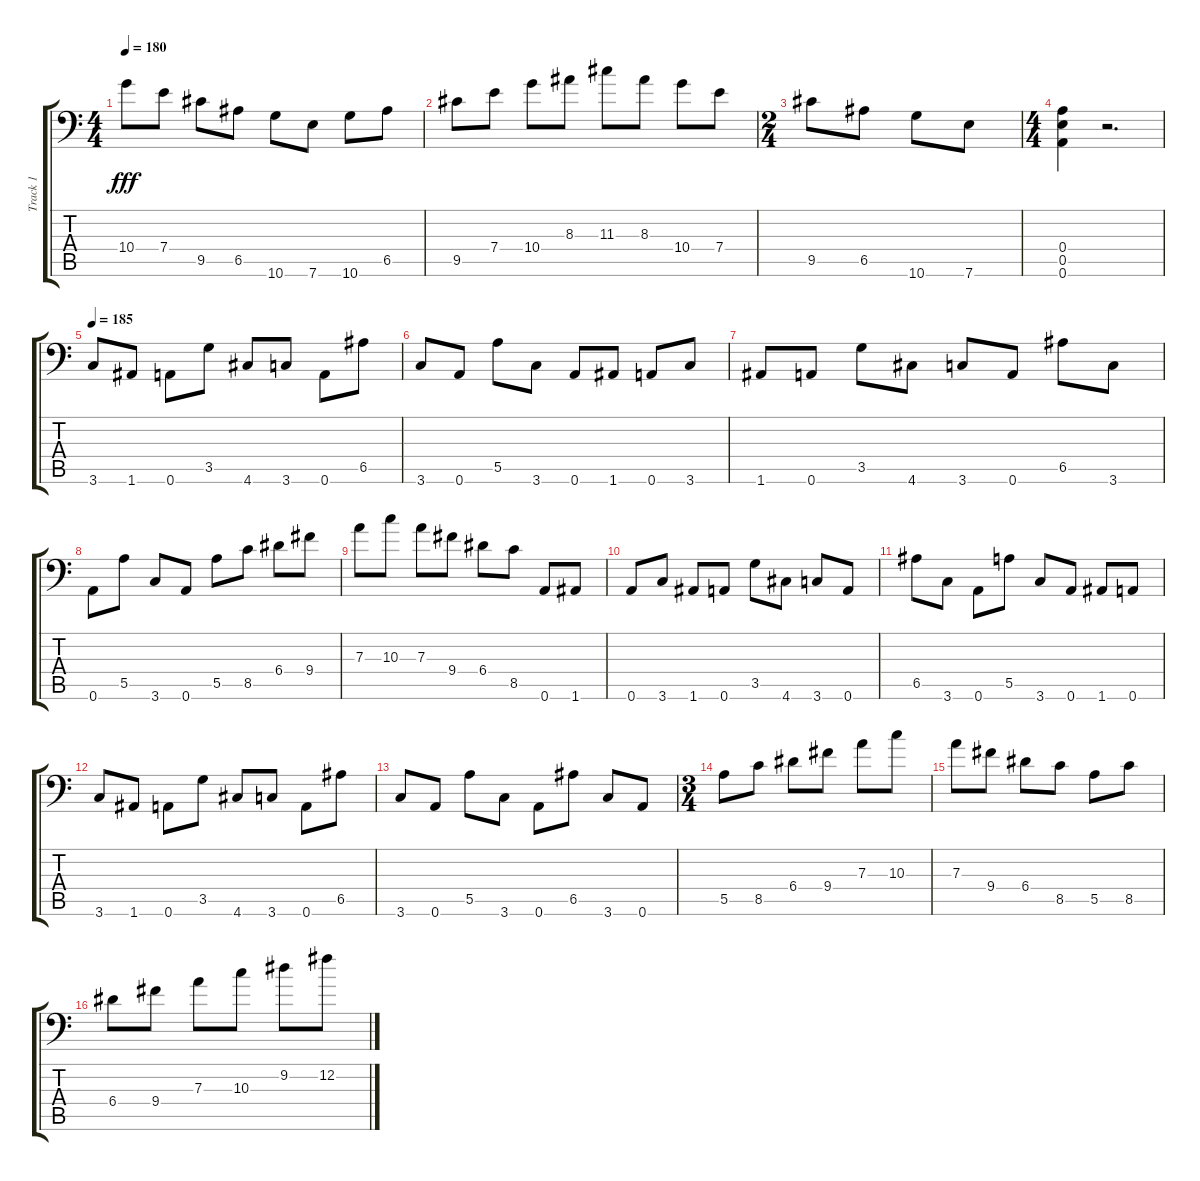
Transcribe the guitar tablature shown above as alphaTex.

\track ("Track 1" "Track 1") {instrument distortionguitar}
\staff {score tabs}
\tuning (B3 Gb3 D3 A2 E2 A1) {hide}
\ts (4 4)
\tempo 180
\clef f4
\ks c
10.4.8{dy fff} 7.4.8 9.5.8 6.5.8 10.6.8 7.6.8 10.6.8 6.5.8 |
9.5.8 7.4.8 10.4.8 8.3.8 11.3.8 8.3.8 10.4.8 7.4.8 |
\ts (2 4)
9.5.8 6.5.8 10.6.8 7.6.8 |
\ts (4 4)
(0.4 0.5 0.6).4 r.2{d} |
\tempo 185
3.6.8 1.6.8 0.6.8 3.5.8 4.6.8 3.6.8 0.6.8 6.5.8 |
3.6.8 0.6.8 5.5.8 3.6.8 0.6.8 1.6.8 0.6.8 3.6.8 |
1.6.8 0.6.8 3.5.8 4.6.8 3.6.8 0.6.8 6.5.8 3.6.8 |
0.6.8 5.5.8 3.6.8 0.6.8 5.5.8 8.5.8 6.4.8 9.4.8 |
7.3.8 10.3.8 7.3.8 9.4.8 6.4.8 8.5.8 0.6.8 1.6.8 |
0.6.8 3.6.8 1.6.8 0.6.8 3.5.8 4.6.8 3.6.8 0.6.8 |
6.5.8 3.6.8 0.6.8 5.5.8 3.6.8 0.6.8 1.6.8 0.6.8 |
3.6.8 1.6.8 0.6.8 3.5.8 4.6.8 3.6.8 0.6.8 6.5.8 |
3.6.8 0.6.8 5.5.8 3.6.8 0.6.8 6.5.8 3.6.8 0.6.8 |
\ts (3 4)
5.5.8 8.5.8 6.4.8 9.4.8 7.3.8 10.3.8 |
7.3.8 9.4.8 6.4.8 8.5.8 5.5.8 8.5.8 |
6.4.8 9.4.8 7.3.8 10.3.8 9.2.8 12.2.8
